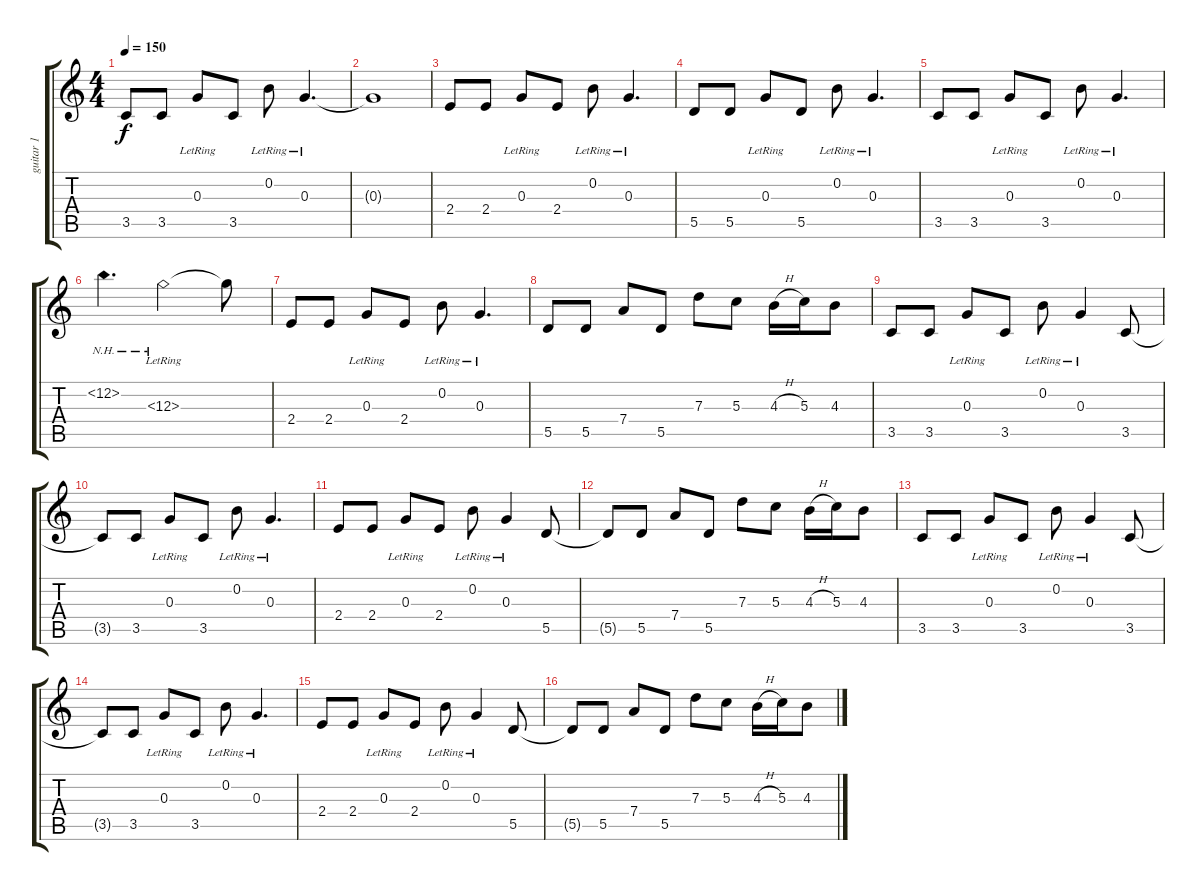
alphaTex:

\track ("guitar 1" "guitar 1") {instrument acousticguitarsteel}
\staff {score tabs}
\tuning (E4 B3 G3 D3 A2 E2) {hide}
\ts (4 4)
\tempo 150
\clef g2
\ks c
3.5.8{dy f} 3.5.8 0.3{lr}.8 3.5.8 0.2{lr}.8 0.3{lr}.4{d} |
0.3{t}.1 |
2.4.8 2.4.8 0.3{lr}.8 2.4.8 0.2{lr}.8 0.3{lr}.4{d} |
5.5.8 5.5.8 0.3{lr}.8 5.5.8 0.2{lr}.8 0.3{lr}.4{d} |
3.5.8 3.5.8 0.3{lr}.8 3.5.8 0.2{lr}.8 0.3{lr}.4{d} |
12.2{nh}.4{d} 12.3{nh lr}.2 12.3{t}.8 |
2.4.8 2.4.8 0.3{lr}.8 2.4.8 0.2{lr}.8 0.3{lr}.4{d} |
5.5.8 5.5.8 7.4.8 5.5.8 7.3.8 5.3.8 4.3{h}.16 5.3.16 4.3.8 |
3.5.8 3.5.8 0.3{lr}.8 3.5.8 0.2{lr}.8 0.3{lr}.4 3.5.8 |
3.5{t}.8 3.5.8 0.3{lr}.8 3.5.8 0.2{lr}.8 0.3{lr}.4{d} |
2.4.8 2.4.8 0.3{lr}.8 2.4.8 0.2{lr}.8 0.3{lr}.4 5.5.8 |
5.5{t}.8 5.5.8 7.4.8 5.5.8 7.3.8 5.3.8 4.3{h}.16 5.3.16 4.3.8 |
3.5.8 3.5.8 0.3{lr}.8 3.5.8 0.2{lr}.8 0.3{lr}.4 3.5.8 |
3.5{t}.8 3.5.8 0.3{lr}.8 3.5.8 0.2{lr}.8 0.3{lr}.4{d} |
2.4.8 2.4.8 0.3{lr}.8 2.4.8 0.2{lr}.8 0.3{lr}.4 5.5.8 |
5.5{t}.8 5.5.8 7.4.8 5.5.8 7.3.8 5.3.8 4.3{h}.16 5.3.16 4.3.8
